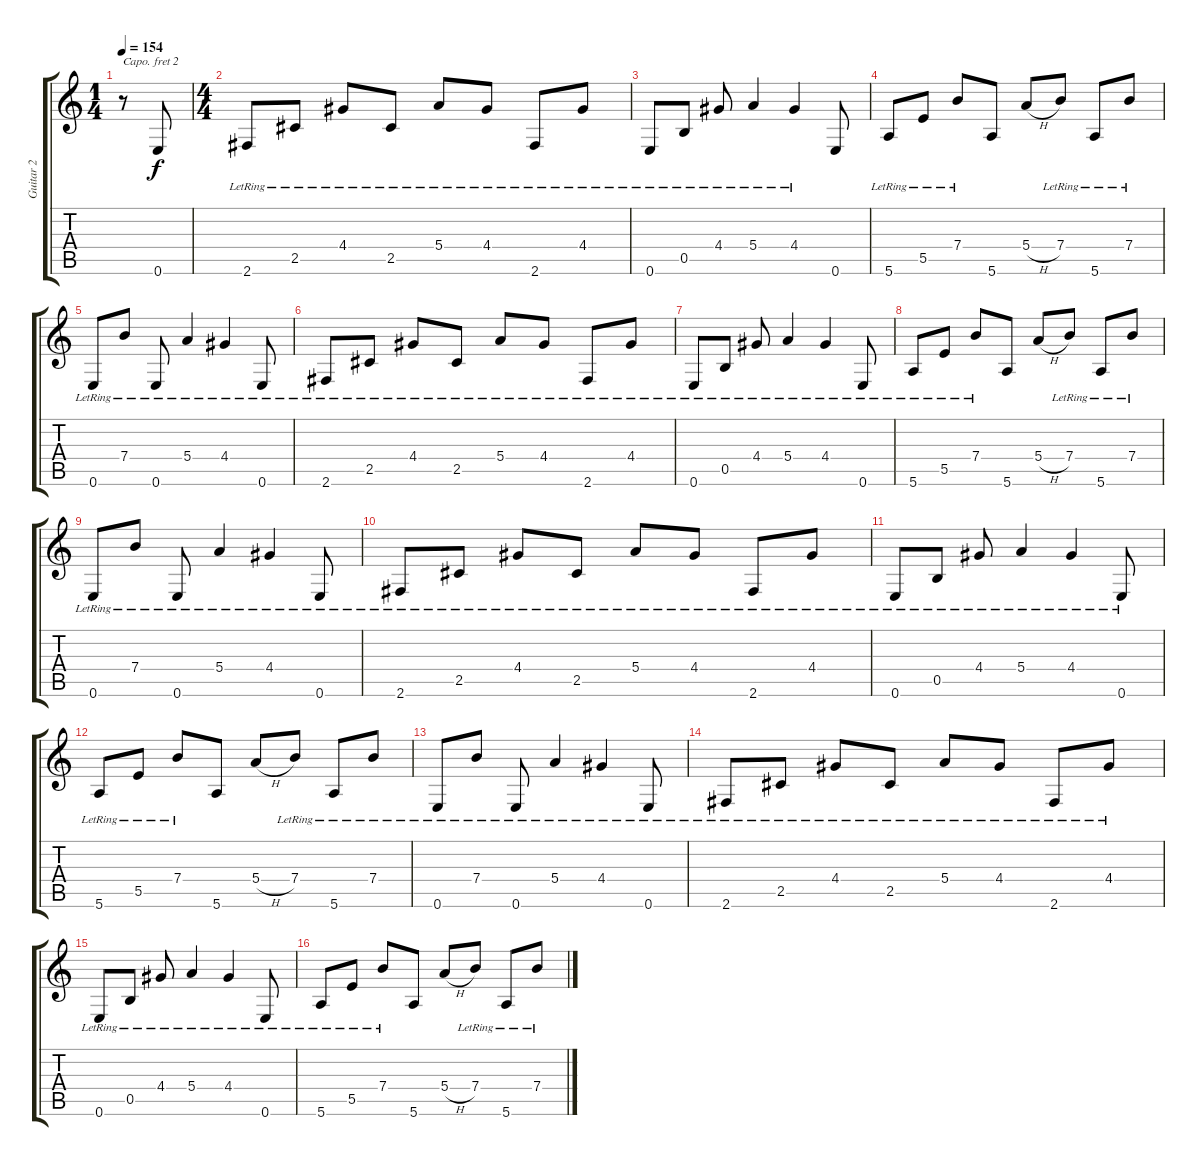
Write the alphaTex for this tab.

\track ("Guitar 2" "Guitar 2") {instrument acousticguitarsteel}
\staff {score tabs}
\capo 2
\tuning (E4 B3 G3 D3 A2 D2) {hide}
\ts (1 4)
\tempo 154
\clef g2
\ks c
r.8{dy f instrument acousticguitarsteel} 0.6.8 |
\ts (4 4)
2.6{lr}.8 2.5{lr}.8 4.4{lr}.8 2.5{lr}.8 5.4{lr}.8 4.4{lr}.8 2.6{lr}.8 4.4{lr}.8 |
0.6{lr}.8 0.5{lr}.8 4.4{lr}.8 5.4{lr}.4 4.4{lr}.4 0.6.8 |
5.6{lr}.8 5.5{lr}.8 7.4{lr}.8 5.6.8 5.4{h}.8 7.4{lr}.8 5.6{lr}.8 7.4{lr}.8 |
0.6{lr}.8 7.4{lr}.8 0.6{lr}.8 5.4{lr}.4 4.4{lr}.4 0.6{lr}.8 |
2.6{lr}.8 2.5{lr}.8 4.4{lr}.8 2.5{lr}.8 5.4{lr}.8 4.4{lr}.8 2.6{lr}.8 4.4{lr}.8 |
0.6{lr}.8 0.5{lr}.8 4.4{lr}.8 5.4{lr}.4 4.4{lr}.4 0.6{lr}.8 |
5.6{lr}.8 5.5{lr}.8 7.4{lr}.8 5.6.8 5.4{h}.8 7.4{lr}.8 5.6{lr}.8 7.4{lr}.8 |
0.6{lr}.8 7.4{lr}.8 0.6{lr}.8 5.4{lr}.4 4.4{lr}.4 0.6{lr}.8 |
2.6{lr}.8 2.5{lr}.8 4.4{lr}.8 2.5{lr}.8 5.4{lr}.8 4.4{lr}.8 2.6{lr}.8 4.4{lr}.8 |
0.6{lr}.8 0.5{lr}.8 4.4{lr}.8 5.4{lr}.4 4.4{lr}.4 0.6{lr}.8 |
5.6{lr}.8 5.5{lr}.8 7.4{lr}.8 5.6.8 5.4{h}.8 7.4{lr}.8 5.6{lr}.8 7.4{lr}.8 |
0.6{lr}.8 7.4{lr}.8 0.6{lr}.8 5.4{lr}.4 4.4{lr}.4 0.6{lr}.8 |
2.6{lr}.8 2.5{lr}.8 4.4{lr}.8 2.5{lr}.8 5.4{lr}.8 4.4{lr}.8 2.6{lr}.8 4.4{lr}.8 |
0.6{lr}.8 0.5{lr}.8 4.4{lr}.8 5.4{lr}.4 4.4{lr}.4 0.6{lr}.8 |
5.6{lr}.8 5.5{lr}.8 7.4{lr}.8 5.6.8 5.4{h}.8 7.4{lr}.8 5.6{lr}.8 7.4{lr}.8
